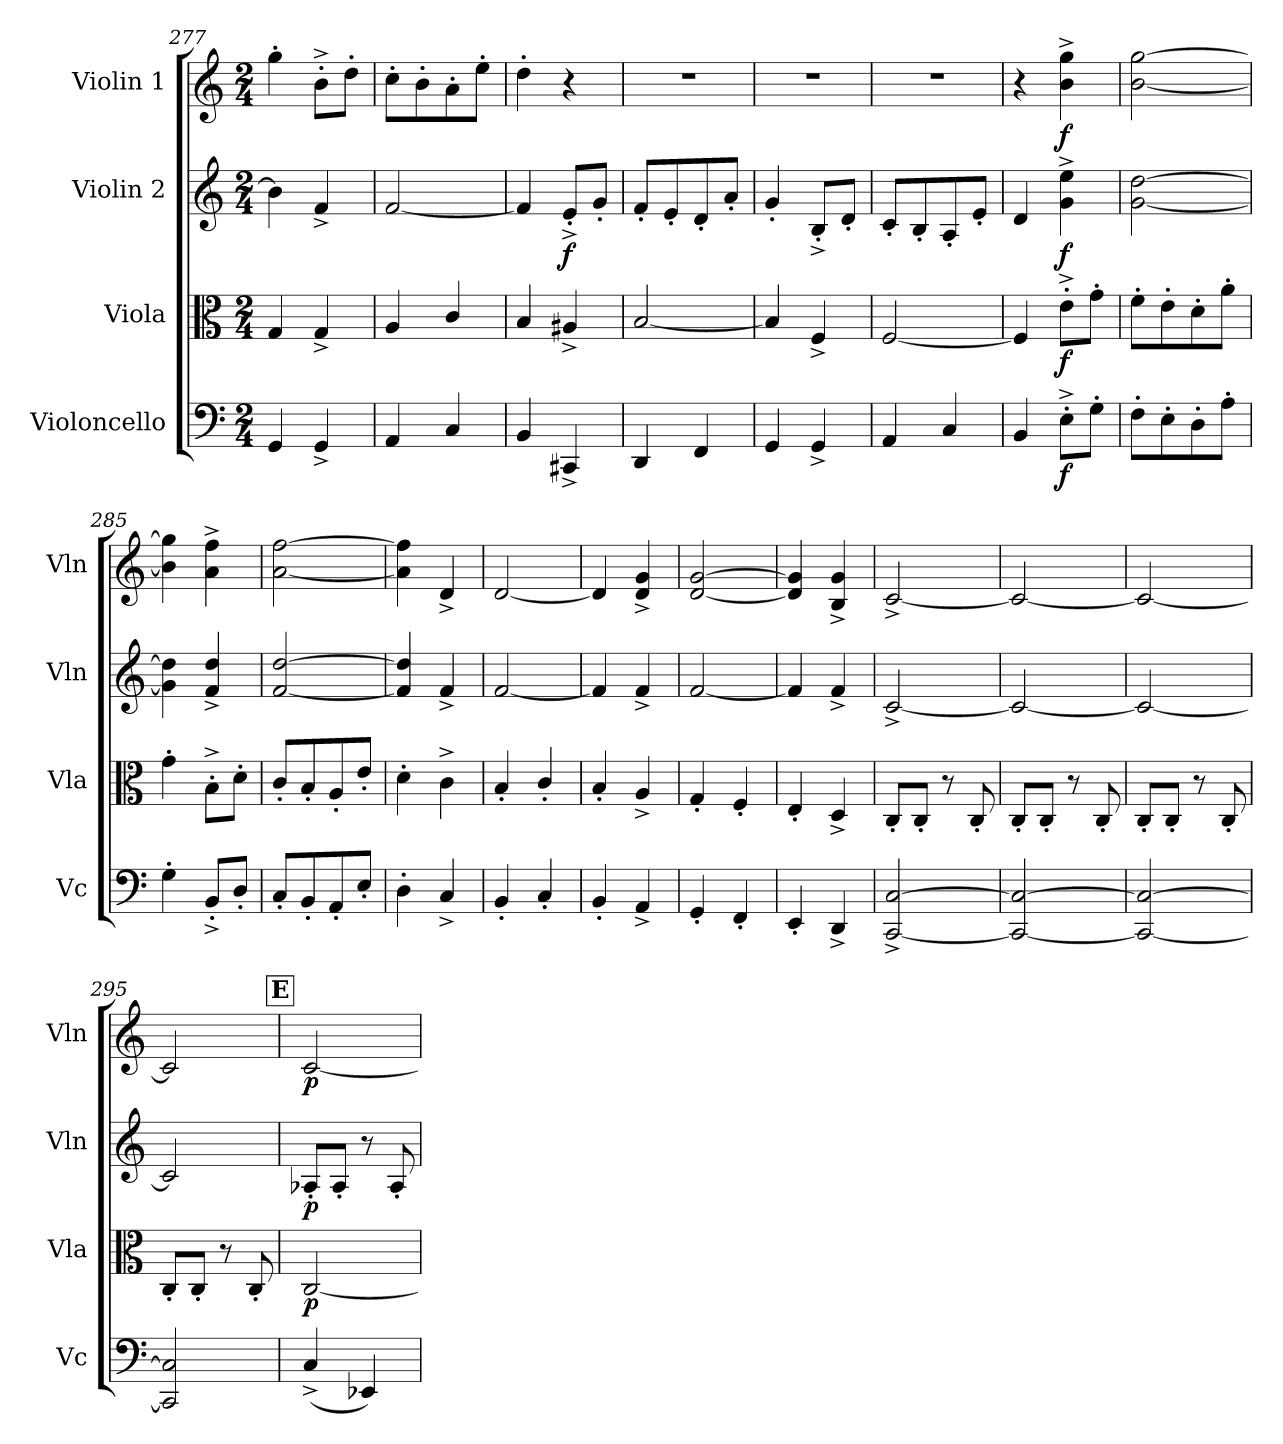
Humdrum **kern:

**kern	**dynam	**kern	**dynam	**kern	**dynam	**kern	**dynam
*part4	*part4	*part3	*part3	*part2	*part2	*part1	*part1
*staff4	*staff4	*staff3	*staff3	*staff2	*staff2	*staff1	*staff1
*I"Violoncello	*	*I"Viola	*	*I"Violin 2	*	*I"Violin 1	*
*I'Vc	*	*I'Vla	*	*I'Vln	*	*I'Vln	*
*clefF4	*	*clefC3	*	*clefG2	*	*clefG2	*
*k[]	*	*k[]	*	*k[]	*	*k[]	*
*M2/4	*	*M2/4	*	*M2/4	*	*M2/4	*
=277	=277	=277	=277	=277	=277	=277	=277
4GG/	.	4G/	.	4b\]	.	4gg'\	.
4GG^>/	.	4G^>/	.	4f^>/	.	8b'^\L	.
.	.	.	.	.	.	8dd'\J	.
=278	=278	=278	=278	=278	=278	=278	=278
4AA/	.	4A/	.	[2f/	.	8cc'\L	.
.	.	.	.	.	.	8b'\	.
4C/	.	4c/	.	.	.	8a'\	.
.	.	.	.	.	.	8ee'\J	.
=279	=279	=279	=279	=279	=279	=279	=279
4BB/	.	4B/	.	4f/]	.	4dd'\	.
!	!	!	!	!	!LO:DY:b	!	!
4CC#X^>/	.	4A#X^>/	.	8e'^>/L	f	4r	.
.	.	.	.	8g'/J	.	.	.
=280	=280	=280	=280	=280	=280	=280	=280
4DD/	.	[2B/	.	8f'/L	.	2r	.
.	.	.	.	8e'/	.	.	.
4FF/	.	.	.	8d'/	.	.	.
.	.	.	.	8a'/J	.	.	.
=281	=281	=281	=281	=281	=281	=281	=281
4GG/	.	4B/]	.	4g'/	.	2r	.
4GG^>/	.	4F^>/	.	8B'^>/L	.	.	.
.	.	.	.	8d'/J	.	.	.
=282	=282	=282	=282	=282	=282	=282	=282
4AA/	.	[2F/	.	8c'/L	.	2r	.
.	.	.	.	8B'/	.	.	.
4C/	.	.	.	8A'/	.	.	.
.	.	.	.	8e'/J	.	.	.
=283	=283	=283	=283	=283	=283	=283	=283
4BB/	.	4F/]	.	4d/	.	4r	.
!	!LO:DY:b	!	!LO:DY:b	!	!LO:DY:b	!	!LO:DY:b
8E'^\L	f	8e'^\L	f	4g\^ 4ee\^	f	4b\^ 4gg\^	f
8G'\J	.	8g'\J	.	.	.	.	.
=284	=284	=284	=284	=284	=284	=284	=284
8F'\L	.	8f'\L	.	[2g\ [2dd\	.	[2b\ [2gg\	.
8E'\	.	8e'\	.	.	.	.	.
8D'\	.	8d'\	.	.	.	.	.
8A'\J	.	8a'\J	.	.	.	.	.
=285	=285	=285	=285	=285	=285	=285	=285
4G'\	.	4g'\	.	4g\] 4dd\]	.	4b\] 4gg\]	.
8BB'^>/L	.	8B'^\L	.	4f/^> 4dd/^>	.	4a\^ 4ff\^	.
8D'/J	.	8d'\J	.	.	.	.	.
!!LO:LB:g=z
=286	=286	=286	=286	=286	=286	=286	=286
8C'/L	.	8c'/L	.	[2f/ [2dd/	.	[2a\ [2ff\	.
8BB'/	.	8B'/	.	.	.	.	.
8AA'/	.	8A'/	.	.	.	.	.
8E'/J	.	8e'/J	.	.	.	.	.
=287	=287	=287	=287	=287	=287	=287	=287
4D'\	.	4d'\	.	4f/] 4dd/]	.	4a\] 4ff\]	.
4C^>/	.	4c^>\	.	4f^>/	.	4d^>/	.
=288	=288	=288	=288	=288	=288	=288	=288
4BB'/	.	4B'/	.	[2f/	.	[2d/	.
4C'/	.	4c'/	.	.	.	.	.
=289	=289	=289	=289	=289	=289	=289	=289
4BB'/	.	4B'/	.	4f/]	.	4d/]	.
4AA^>/	.	4A^>/	.	4f^>/	.	4d/^> 4g/^>	.
=290	=290	=290	=290	=290	=290	=290	=290
4GG'/	.	4G'/	.	[2f/	.	[2d/ [2g/	.
4FF'/	.	4F'/	.	.	.	.	.
=291	=291	=291	=291	=291	=291	=291	=291
4EE'/	.	4E'/	.	4f/]	.	4d/] 4g/]	.
4DD^>/	.	4D^>/	.	4f^>/	.	4B/^> 4g/^>	.
=292	=292	=292	=292	=292	=292	=292	=292
[2CC/^> [2C/^>	.	8C'/L	.	[2c^>/	.	[2c^>/	.
.	.	8C'/J	.	.	.	.	.
.	.	8r	.	.	.	.	.
.	.	8C'/	.	.	.	.	.
=293	=293	=293	=293	=293	=293	=293	=293
2CC/_ 2C/_	.	8C'/L	.	2c/_	.	2c/_	.
.	.	8C'/J	.	.	.	.	.
.	.	8r	.	.	.	.	.
.	.	8C'/	.	.	.	.	.
=294	=294	=294	=294	=294	=294	=294	=294
2CC/_ 2C/_	.	8C'/L	.	2c/_	.	2c/_	.
.	.	8C'/J	.	.	.	.	.
.	.	8r	.	.	.	.	.
.	.	8C'/	.	.	.	.	.
=295	=295	=295	=295	=295	=295	=295	=295
2CC/] 2C/]	.	8C'/L	.	2c/]	.	2c/]	.
.	.	8C'/J	.	.	.	.	.
.	.	8r	.	.	.	.	.
.	.	8C'/	.	.	.	.	.
!!LO:REH:place=s1:a:B:cj:fs=14:t=E
=296	=296	=296	=296	=296	=296	=296	=296
!	!LO:DY:b	!	!	!	!	!	!
!	!LO:DY:n=1:b	!	!LO:DY:b	!	!LO:DY:b	!	!LO:DY:b
(4C^/	p other-dynamics	[2C/	p	8A-X'/L	p	[2c/	p
.	.	.	.	8A-'/J	.	.	.
4EE-X/)	.	.	.	8r	.	.	.
.	.	.	.	8A-'/	.	.	.
=	=	=	=	=	=	=	=
*-	*-	*-	*-	*-	*-	*-	*-
